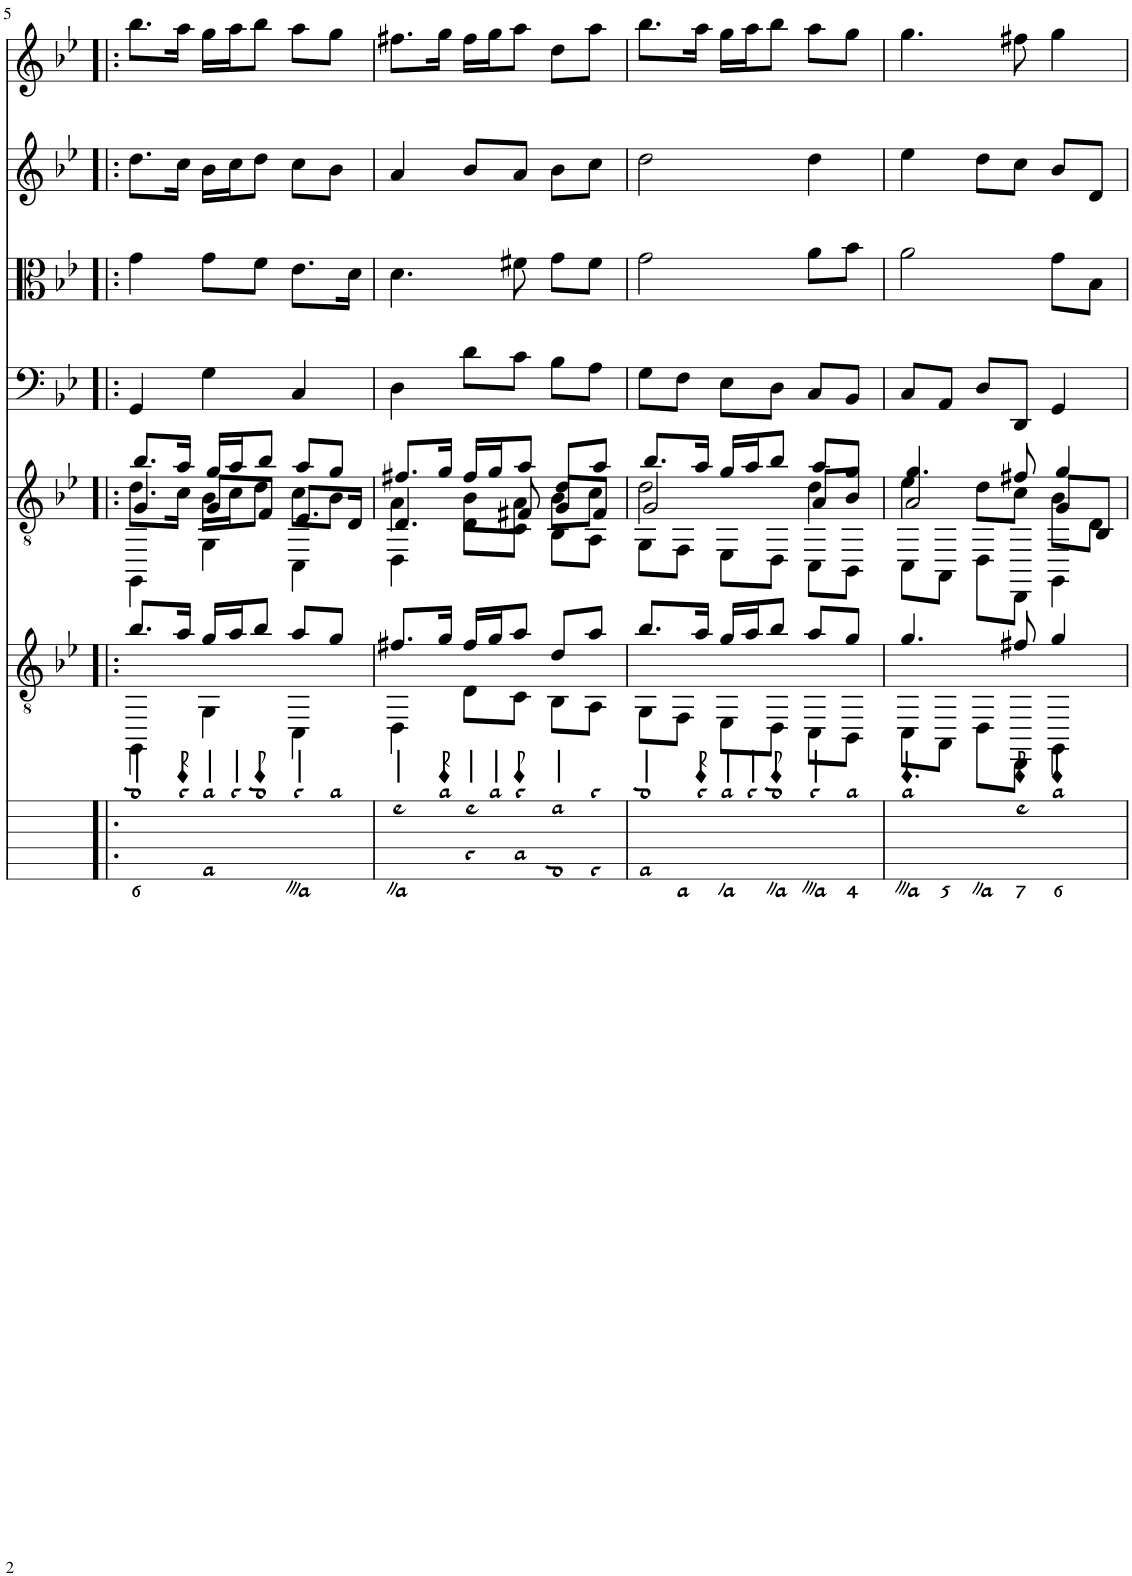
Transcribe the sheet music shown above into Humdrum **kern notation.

**kern	**kern	**kern	**kern	**kern	**kern	**kern
*part6	*part6	*part5	*part4	*part3	*part2	*part1
*staff7	*staff6	*staff5	*staff4	*staff3	*staff2	*staff1
*I"Arciloutna	*	*I"Arciloutna	*I"Piano	*I"Piano	*I"Piano	*I"Piano
*	*	*	*I'Pno	*I'Pno	*I'Pno	*I'Pno
!!LO:PB:g=z
*	*clefGv2	*clefGv2	*clefF4	*clefC3	*clefG2	*clefG2
*k[b-e-]	*k[b-e-]	*k[b-e-]	*k[b-e-]	*k[b-e-]	*k[b-e-]	*k[b-e-]
*M3/4	*M3/4	*M3/4	*M3/4	*M3/4	*M3/4	*M3/4
=5!|:	=5!|:	=5!|:	=5!|:	=5!|:	=5!|:	=5!|:
*^	*^	*^	*	*	*	*
*	*	*	*	*	*^	*	*	*	*
*	*	*	*	*	*	*^	*	*	*	*
8.b-L	4GGG	8.b-/L	4GGG\	8.b-/L	8.d\L	4G/	4GGG\	4GG/	4g\	8.dd\L	8.bb-\L
16aJk	.	16a/Jk	.	16a/Jk	16c\Jk	.	.	.	.	16cc\Jk	16aa\Jk
16gLL	4GG	16g/LL	4GG\	16g/LL	16B-\LL	8G/L	4GG\	4G\	8g\L	16b-\LL	16gg\LL
16aJ	.	16a/J	.	16a/J	16c\J	.	.	.	.	16cc\J	16aa\J
8b-J	.	8b-/J	.	8b-/J	8d\J	8F/J	.	.	8f\J	8dd\J	8bb-\J
8aL	4CC	8a/L	4CC\	8a/L	8c\L	8.E-/L	4CC\	4C/	8.e-\L	8cc\L	8aa\L
8gJ	.	8g/J	.	8g/J	8B-\J	.	.	.	.	8b-\J	8gg\J
.	.	.	.	.	.	16D/Jk	.	.	16d\Jk	.	.
=6	=6	=6	=6	=6	=6	=6	=6	=6	=6	=6	=6
8.f#XL	4DD	8.f#X/L	4DD\	8.f#X/L	4A\	4.D/	4DD\	4D\	4.d\	4a/	8.ff#X\L
16gJk	.	16g/Jk	.	16g/Jk	.	.	.	.	.	.	16gg\Jk
16f#LL	8DL	16f#/LL	8D\L	16f#/LL	8B-\L	.	8D\L	8d\L	.	8b-/L	16ff#\LL
16gJ	.	16g/J	.	16g/J	.	.	.	.	.	.	16gg\J
8aJ	8CJ	8a/J	8C\J	8a/J	8A\J	8F#X/	8C\J	8c\J	8f#X\	8a/J	8aa\J
8dL	8BB-L	8d/L	8BB-\L	8d/L	8B-\L	8G/L	8BB-\L	8B-\L	8g\L	8b-\L	8dd\L
8aJ	8AAJ	8a/J	8AA\J	8a/J	8c\J	8F#/J	8AA\J	8A\J	8f#\J	8cc\J	8aa\J
=7	=7	=7	=7	=7	=7	=7	=7	=7	=7	=7	=7
8.b-L	8GGL	8.b-/L	8GG\L	8.b-/L	2d\	2G/	8GG\L	8G\L	2g\	2dd\	8.bb-\L
.	8FFJ	.	8FF\J	.	.	.	8FF\J	8F\J	.	.	.
16aJk	.	16a/Jk	.	16a/Jk	.	.	.	.	.	.	16aa\Jk
16gLL	8EE-L	16g/LL	8EE-\L	16g/LL	.	.	8EE-\L	8E-\L	.	.	16gg\LL
16aJ	.	16a/J	.	16a/J	.	.	.	.	.	.	16aa\J
8b-J	8DDJ	8b-/J	8DD\J	8b-/J	.	.	8DD\J	8D\J	.	.	8bb-\J
8aL	8CCL	8a/L	8CC\L	8a/L	4d\	8A/L	8CC\L	8C/L	8a\L	4dd\	8aa\L
8gJ	8BBB-J	8g/J	8BBB-\J	8g/J	.	8B-/J	8BBB-\J	8BB-/J	8b-\J	.	8gg\J
=8	=8	=8	=8	=8	=8	=8	=8	=8	=8	=8	=8
4.g	8CCL	4.g/	8CC\L	4.g/	4e-\	2A/	8CC\L	8C/L	2a\	4ee-\	4.gg\
.	8AAAJ	.	8AAA\J	.	.	.	8AAA\J	8AA/J	.	.	.
.	8DDL	.	8DD\L	.	8d\L	.	8DD\L	8D/L	.	8dd\L	.
8f#X	8DDDJ	8f#X/	8DDD\J	8f#X/	8c\J	.	8DDD\J	8DD/J	.	8cc\J	8ff#X\
4g	4GGG	4g/	4GGG\	4g/	8B-\L	8G/L	4GGG\	4GG/	8g\L	8b-/L	4gg\
.	.	.	.	.	8D\J	8BB-/J	.	.	8B-\J	8d/J	.
*v	*v	*	*	*v	*v	*v	*v	*	*	*	*
*	*v	*v	*	*	*	*	*
=	=	=	=	=	=	=
*-	*-	*-	*-	*-	*-	*-
